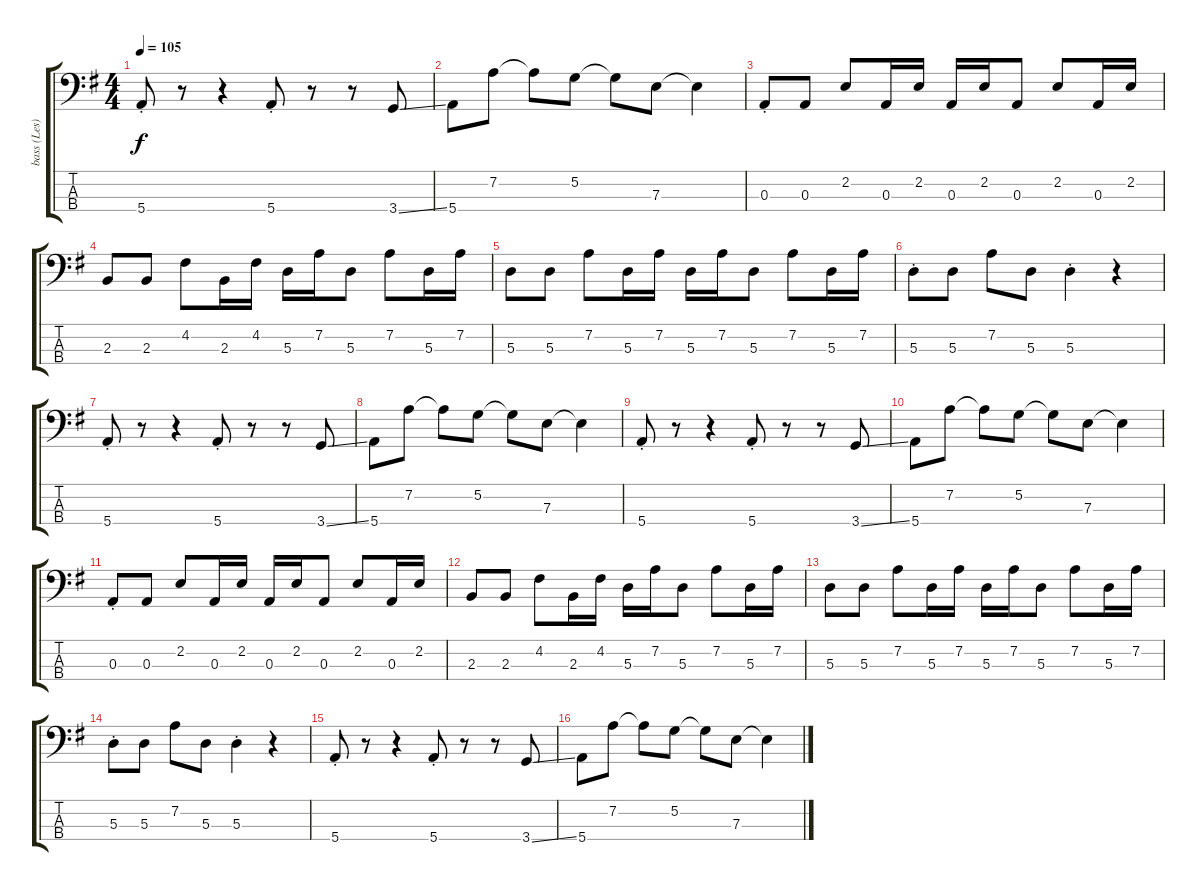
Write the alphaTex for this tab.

\track ("bass (Les)" "bass (Les)") {instrument electricbassfinger}
\staff {score tabs}
\tuning (G2 D2 A1 E1) {hide}
\ts (4 4)
\tempo 105
\clef f4
\ks g
5.4{st}.8{dy f} r.8 r.4 5.4{st}.8 r.8 r.8 3.4{ss}.8 |
5.4.8 7.2.8 7.2{t}.8 5.2.8 5.2{t}.8 7.3.8 7.3{t}.4 |
0.3{st}.8 0.3.8 2.2.8 0.3.16 2.2.16 0.3.16 2.2.16 0.3.8 2.2.8 0.3.16 2.2.16 |
2.3.8 2.3.8 4.2.8 2.3.16 4.2.16 5.3.16 7.2.16 5.3.8 7.2.8 5.3.16 7.2.16 |
5.3.8 5.3.8 7.2.8 5.3.16 7.2.16 5.3.16 7.2.16 5.3.8 7.2.8 5.3.16 7.2.16 |
5.3{st}.8 5.3.8 7.2.8 5.3.8 5.3{st}.4 r.4 |
5.4{st}.8 r.8 r.4 5.4{st}.8 r.8 r.8 3.4{ss}.8 |
5.4.8 7.2.8 7.2{t}.8 5.2.8 5.2{t}.8 7.3.8 7.3{t}.4 |
5.4{st}.8 r.8 r.4 5.4{st}.8 r.8 r.8 3.4{ss}.8 |
5.4.8 7.2.8 7.2{t}.8 5.2.8 5.2{t}.8 7.3.8 7.3{t}.4 |
0.3{st}.8 0.3.8 2.2.8 0.3.16 2.2.16 0.3.16 2.2.16 0.3.8 2.2.8 0.3.16 2.2.16 |
2.3.8 2.3.8 4.2.8 2.3.16 4.2.16 5.3.16 7.2.16 5.3.8 7.2.8 5.3.16 7.2.16 |
5.3.8 5.3.8 7.2.8 5.3.16 7.2.16 5.3.16 7.2.16 5.3.8 7.2.8 5.3.16 7.2.16 |
5.3{st}.8 5.3.8 7.2.8 5.3.8 5.3{st}.4 r.4 |
5.4{st}.8 r.8 r.4 5.4{st}.8 r.8 r.8 3.4{ss}.8 |
5.4.8 7.2.8 7.2{t}.8 5.2.8 5.2{t}.8 7.3.8 7.3{t}.4
